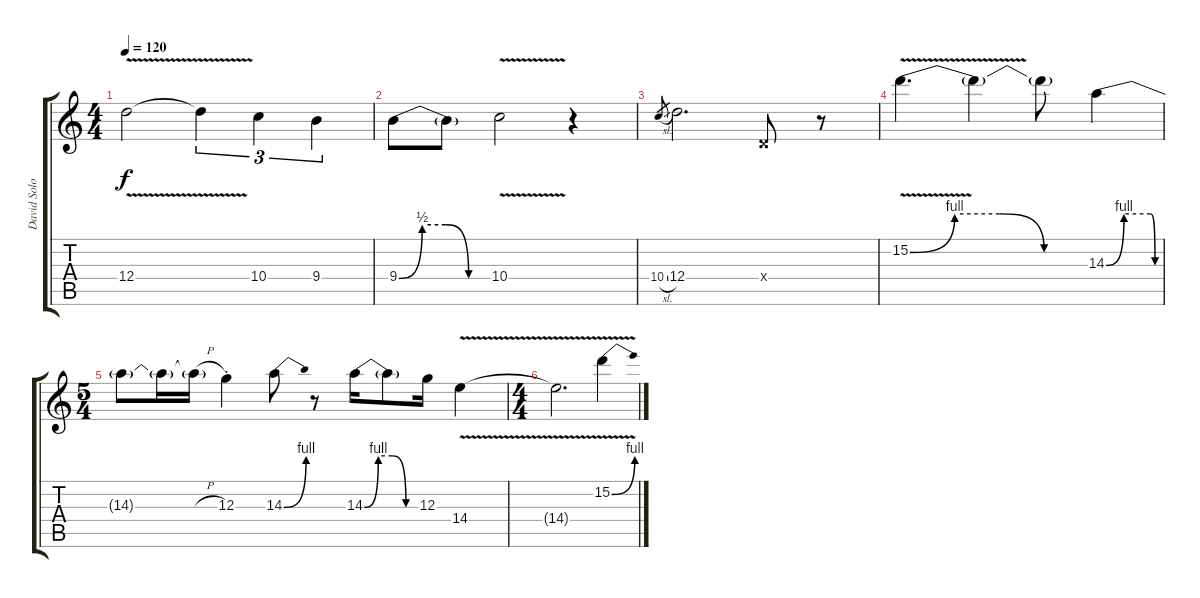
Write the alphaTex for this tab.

\track ("David Solo" "David Solo") {instrument distortionguitar}
\staff {score tabs}
\tuning (E4 B3 G3 D3 A2 E2) {hide}
\ts (4 4)
\tempo 120
\clef g2
\ks c
12.4{v}.2{dy f volume 3} 12.4{t}.4{tu (3 2)} 10.4.4{tu (3 2)} 9.4.4{tu (3 2)} |
9.4{be (custom 0 0 15 2 30 2 45 0 60 0)}.8 9.4{t}.8 10.4{v}.2 r.4 |
10.4{sl}.8{gr} 12.4.2{d} 0.4{x}.8 r.8 |
15.2{be (custom 0 0 15 4 30 4 45 0 60 0) v}.4{d} 15.2{t}.4 15.2{t}.8 14.3{be (custom 0 0 20 4 50 4 55 0 60 0)}.4 |
\ts (5 4)
14.3{t}.8{volume 3} 14.3{t}.16 14.3{h t}.16 12.3{st}.4 14.3{be (bend 0 0 60 4)}.8 r.8 14.3{be (custom 0 0 15 4 30 4 45 0 60 0)}.16 14.3{t}.8 12.3.16 14.4{v}.4 |
\ts (4 4)
14.4{t}.2{d volume 0} 15.2{be (bend 0 0 60 4) v}.4
